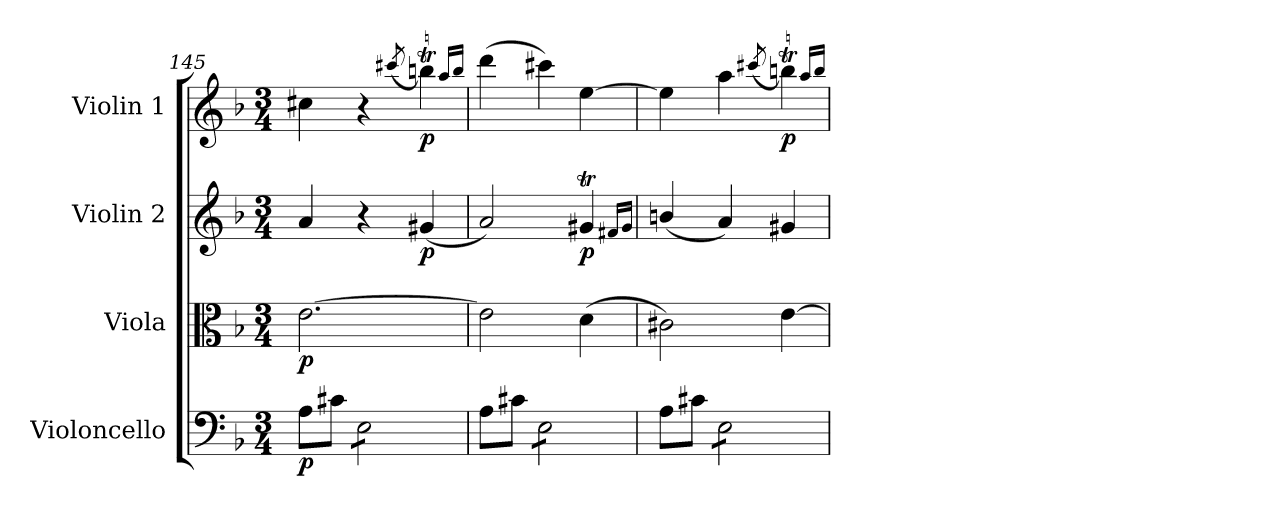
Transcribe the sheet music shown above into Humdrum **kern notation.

**kern	**dynam	**kern	**dynam	**kern	**dynam	**kern	**dynam
*part4	*part4	*part3	*part3	*part2	*part2	*part1	*part1
*staff4	*staff4	*staff3	*staff3	*staff2	*staff2	*staff1	*staff1
*I"Violoncello	*	*I"Viola	*	*I"Violin 2	*	*I"Violin 1	*
*I'Vc	*	*I'Vla	*	*I'Vln	*	*I'Vln	*
*clefF4	*	*clefC3	*	*clefG2	*	*clefG2	*
*k[b-]	*	*k[b-]	*	*k[b-]	*	*k[b-]	*
*M3/4	*	*M3/4	*	*M3/4	*	*M3/4	*
=145	=145	=145	=145	=145	=145	=145	=145
!	!LO:DY:b	!	!LO:DY:b	!	!	!	!
8A\L	p	[2.e\	p	4a/	.	4cc#X\	.
8c#X\J	.	.	.	.	.	.	.
!LO:TX:a:t=....	!	!	!	!	!	!	!
*tremolo	*	*	*	*	*	*	*
8E\L	.	.	.	4r	.	4r	.
8E\	.	.	.	.	.	.	.
.	.	.	.	.	.	(8qccc#X/	.
!	!	!	!	!	!LO:DY:b	!	!LO:DY:b
8E\	.	.	.	(4g#X/	p	4bbnt\)	p
8E\J	.	.	.	.	.	.	.
*Xtremolo	*	*	*	*	*	*	*
.	.	.	.	.	.	16qaa/LL	.
.	.	.	.	.	.	16qbb/JJ	.
=146	=146	=146	=146	=146	=146	=146	=146
8A\L	.	2e\]	.	2a/)	.	(4ddd\	.
8c#X\J	.	.	.	.	.	.	.
*tremolo	*	*	*	*	*	*	*
8E\L	.	.	.	.	.	4ccc#X\)	.
8E\	.	.	.	.	.	.	.
!	!	!	!	!	!LO:DY:b	!	!
8E\	.	(4d\	.	4g#Xt/	p	[4ee\	.
8E\J	.	.	.	.	.	.	.
*Xtremolo	*	*	*	*	*	*	*
.	.	.	.	16qf#X/LL	.	.	.
.	.	.	.	16qg#/JJ	.	.	.
=147	=147	=147	=147	=147	=147	=147	=147
8A\L	.	2c#X\)	.	(4bn/	.	4ee\]	.
8c#X\J	.	.	.	.	.	.	.
*tremolo	*	*	*	*	*	*	*
8E\L	.	.	.	4a/)	.	4aa\	.
8E\	.	.	.	.	.	.	.
.	.	.	.	.	.	(8qccc#X/	.
!	!	!	!	!	!	!	!LO:DY:b
8E\	.	[4e\	.	4g#X/	.	4bbnt\)	p
8E\J	.	.	.	.	.	.	.
*Xtremolo	*	*	*	*	*	*	*
.	.	.	.	.	.	16qaa/LL	.
.	.	.	.	.	.	16qbb/JJ	.
=	=	=	=	=	=	=	=
*-	*-	*-	*-	*-	*-	*-	*-
